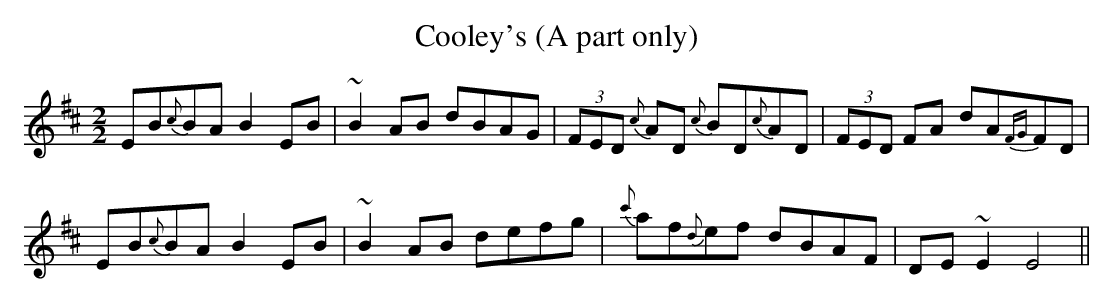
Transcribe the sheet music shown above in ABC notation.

X:1
T:Cooley's (A part only)
M:2/2
L:1/8
K:EDor
EB{c}BA B2EB|~B2AB dBAG|(3FED {c}AD {c}BD{c}AD|(3FED FA dA{FG}FD|
EB{c}BA B2EB|~B2AB defg|{c'}af{d}ef dBAF|DE~E2 E4||
